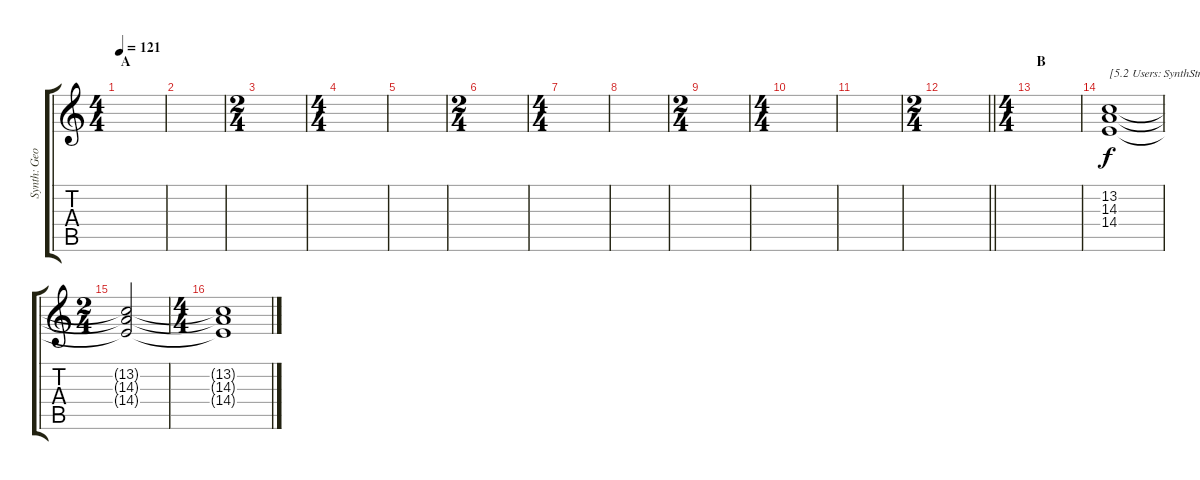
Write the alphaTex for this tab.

\track ("Synth: Geoff" "Synth: Geo") {instrument synthstrings1}
\staff {score tabs}
\tuning (E4 B3 G3 D3 A2 E2) {hide}
\ts (4 4)
\section ("" "A")
\tempo 121
\clef g2
\ks c
|
|
\ts (2 4)
|
\ts (4 4)
|
|
\ts (2 4)
|
\ts (4 4)
|
|
\ts (2 4)
|
\ts (4 4)
|
|
\ts (2 4)
\barLineRight lightlight
|
\ts (4 4)
\section ("" "B")
|
(13.2 14.3 14.4).1{txt "[5.2 Users: SynthStrings I]"} |
\ts (2 4)
(13.2{t} 14.3{t} 14.4{t}).2 |
\ts (4 4)
(13.2{t} 14.3{t} 14.4{t}).1
